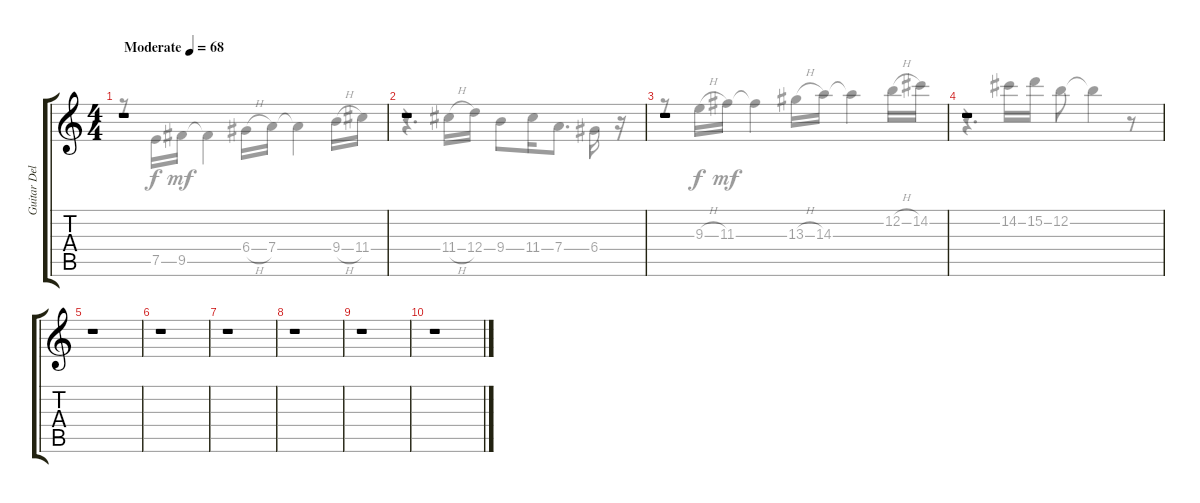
\track ("Guitar Delay" "Guitar Del") {instrument overdrivenguitar}
\staff {score tabs}
\tuning (E4 B3 G3 D3 A2 E2) {hide}
\voice
\ts (4 4)
\tempo (68 "Moderate")
\clef g2
\ks c
r.1{dy f instrument overdrivenguitar} |
r.1 |
r.1 |
r.1 |
r.1 |
r.1 |
r.1 |
r.1 |
r.1 |
r.1
\voice
\clef g2
\ottava regular
\simile none
\ks c
r.8{dy f} 7.5.16 9.5.16{dy mf} 9.5{t}.4 6.4{h}.16 7.4.16 7.4{t}.4 9.4{h}.16 11.4.16 |
r.4{d} 11.4{h}.16 12.4.16 9.4.8 11.4.16 7.4.8{d} 6.4.16 r.16 |
r.8 9.3{h}.16{dy f} 11.3.16{dy mf} 11.3{t}.4 13.3{h}.16 14.3.16 14.3{t}.4 12.2{h}.16 14.2.16 |
r.4{d} 14.2.16 15.2.16 12.2.8 12.2{t}.4 r.8 |
|
|
|
|
|
